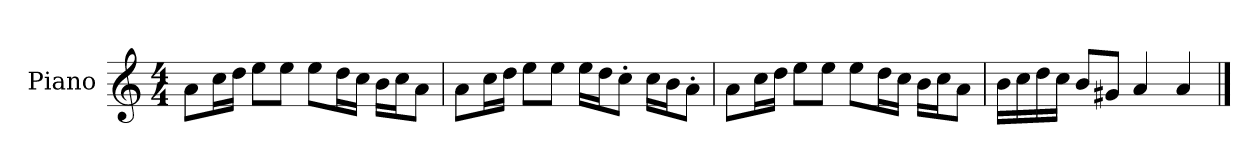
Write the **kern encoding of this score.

**kern
*part1
*staff1
*I"Piano
*I'P-no
*clefG2
*k[]
*M4/4
*MM90
=1
8a\L
16cc\L
16dd\JJ
8ee\L
8ee\J
8ee\L
16dd\L
16cc\JJ
16b\LL
16cc\J
8a\J
=2
8a\L
16cc\L
16dd\JJ
8ee\L
8ee\J
16ee\LL
16dd\J
8cc'\J
16cc\LL
16b\J
8a'\J
=3
8a\L
16cc\L
16dd\JJ
8ee\L
8ee\J
8ee\L
16dd\L
16cc\JJ
16b\LL
16cc\J
8a\J
=4
16b\LL
16cc\
16dd\
16cc\JJ
8b/L
8g#X/J
4a/
4a/
==
*-
